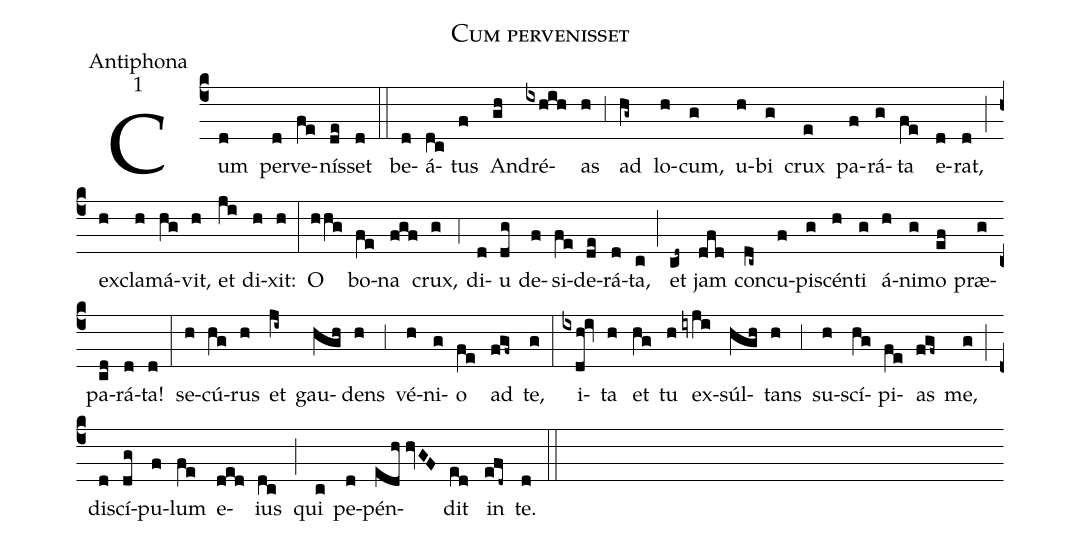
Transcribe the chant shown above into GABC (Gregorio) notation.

name:Cum pervenisset;
office-part:Antiphona;
mode:1;
%%
(c4) Cum(d) per(d)ve(fe)nís(de)set(d) (::)
be(d)á(dc)tus(f) An(gh)dré(ixhih)as(h) (,3) ad(hg~) lo(h)cum,(g) u(h)bi(g) crux(e) pa(f)rá(g)ta(fe) e(d)rat,(d) (;) ex(h)cla(h)má(hg)vit,(h) et(ji) di(h)xit:(h) (:)
O(hhg) bo(fe)na(fgf) crux,(g) (,4) di(d)u(dg) de(f)si(fe)de(de)rá(d)ta,(c) (;) et(cd~) jam(dfd) con(dc~)cu(f)pi(g)scén(h)ti(g) á(h)ni(g)mo(ef) præ(g)pa(cd)rá(d)ta!(d) (:)
se(h)cú(hg)rus(h) et(ji~) gau(hgh)dens(h) (,3) vé(h)ni(g)o(fe) ad(fgf~) te,(g) (:)
i(ixdh!iv)ta(h) et(hg) tu(h) ex(iyji)súl(hgh)tans(h) (,3) su(h)scí(hg)pi(fe)as(fgf~) me,(g) (;) di(d)scí(dg)pu(f)lum(fe) e(ded)ius(dc) (;) qui(c) pe(d)pén(edh//hvGF)dit(ed) in(efd~) te.(d) (::)
